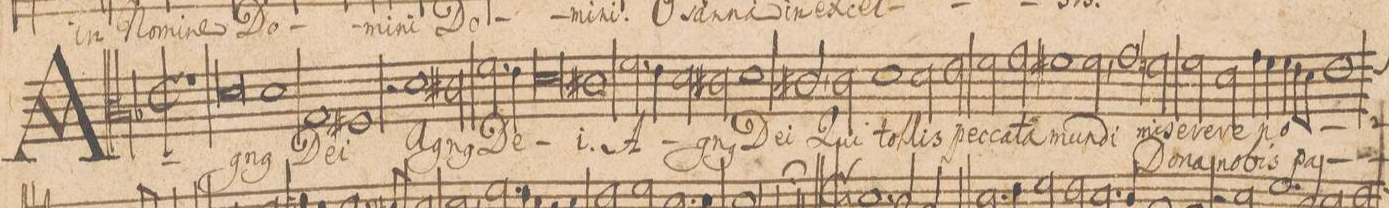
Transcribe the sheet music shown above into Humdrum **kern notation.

**kern	**text	**text
*I"CANTVS.	*	*
*clefC3	*	*
*k[b-]	*	*
*met(c|)	*	*
*M2/1	*	*
1r	.	.
0d	A-	.
=2-	=2-	=2-
1d	-gn(us)	.
=3-	=3-	=3-
1G	De-	.
1F#X	-i	.
=4-	=4-	=4-
2r	.	.
1d	a-	.
*2\right	*	*
2c#X\	-gn(us)	.
=5-	=5-	=5-
2.f\	De-	.
4e\	.	.
0d	.	.
=6-	=6-	=6-
1c#X	-i.	.
=7-	=7-	=7-
2.f\	A-	.
4e\	.	.
2d\	.	.
2c#X\	-gn(us)	.
=8-	=8-	=8-
1d	De-	.
2c#X,</	-i	.
2c#\	Qui	.
=9-	=9-	=9-
1d	tol-	.
2d\	-lis	.
2e\	pec-	.
=10-	=10-	=10-
2f\	-ca-	.
2g\	-ta	.
1f#X	mun-	.
=11-	=11-	=11-
2f#X,<\	-di	.
1g	mi-	Do-
2fn\	-se-	-na
=12-	=12-	=12-
2f\	-re-	no-
2d\	-re	-bis
4g\	no-	pa-
4f\	.	.
4f\	.	.
8e\L	.	.
8d\J	.	.
=13-	=13-	=13-
*custos:d	*	*
1e	.	.
*-	*-	*-
